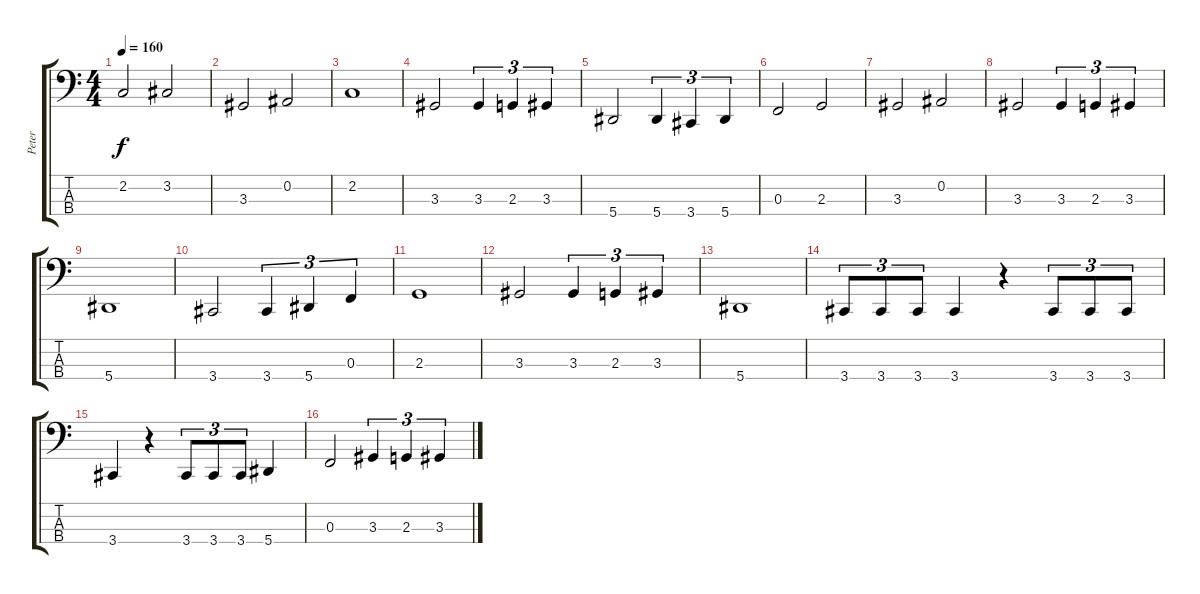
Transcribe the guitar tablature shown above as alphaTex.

\track ("Peter" "Peter") {instrument electricbassfinger}
\staff {score tabs}
\tuning (Eb2 Bb1 F1 Bb0) {hide}
\ts (4 4)
\tempo 160
\clef f4
\ks c
2.2.2{dy f} 3.2.2 |
3.3.2 0.2.2 |
2.2.1 |
3.3.2 3.3.4{tu (3 2)} 2.3.4{tu (3 2)} 3.3.4{tu (3 2)} |
5.4.2 5.4.4{tu (3 2)} 3.4.4{tu (3 2)} 5.4.4{tu (3 2)} |
0.3.2 2.3.2 |
3.3.2 0.2.2 |
3.3.2 3.3.4{tu (3 2)} 2.3.4{tu (3 2)} 3.3.4{tu (3 2)} |
5.4.1 |
3.4.2 3.4.4{tu (3 2)} 5.4.4{tu (3 2)} 0.3.4{tu (3 2)} |
2.3.1 |
3.3.2 3.3.4{tu (3 2)} 2.3.4{tu (3 2)} 3.3.4{tu (3 2)} |
5.4.1 |
3.4.8{tu (3 2)} 3.4.8{tu (3 2)} 3.4.8{tu (3 2)} 3.4.4 r.4 3.4.8{tu (3 2)} 3.4.8{tu (3 2)} 3.4.8{tu (3 2)} |
3.4.4 r.4 3.4.8{tu (3 2)} 3.4.8{tu (3 2)} 3.4.8{tu (3 2)} 5.4.4 |
0.3.2 3.3.4{tu (3 2)} 2.3.4{tu (3 2)} 3.3.4{tu (3 2)}
